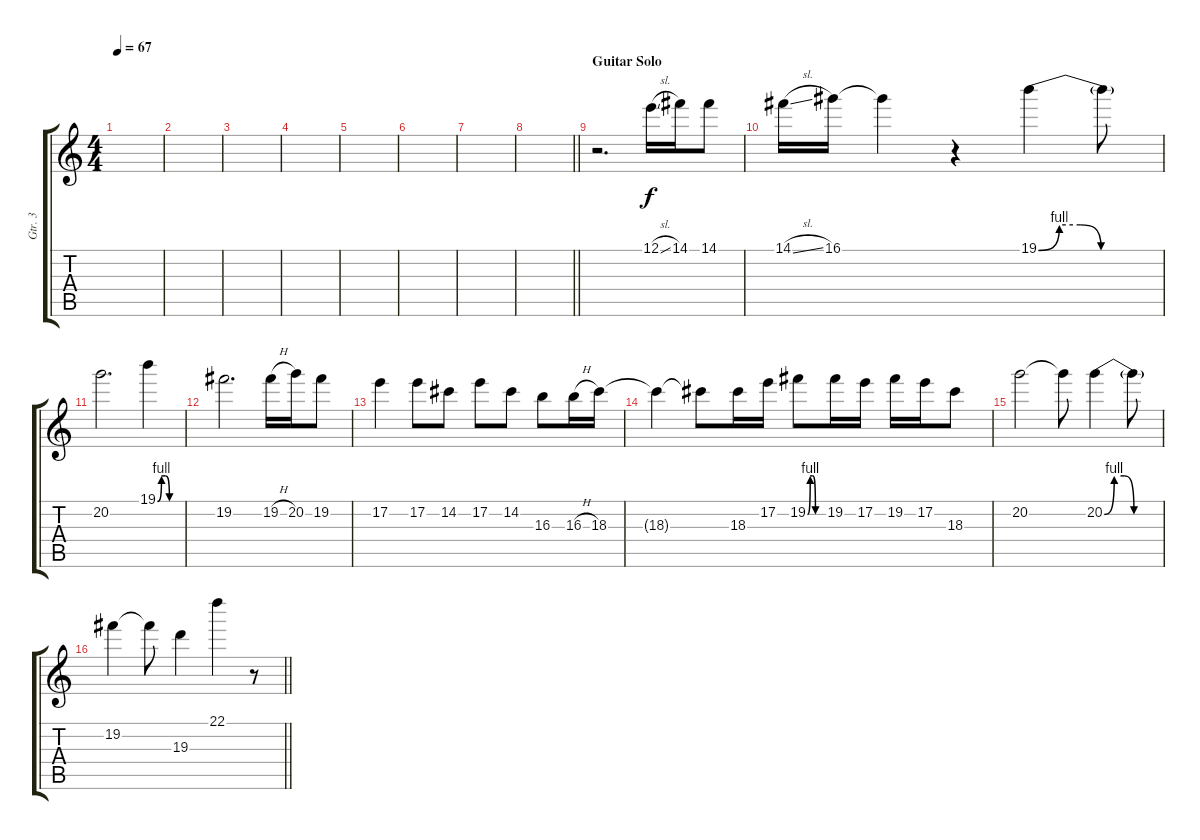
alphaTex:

\track ("Gtr. 3" "Gtr. 3") {instrument electricguitarclean}
\staff {score tabs}
\tuning (E4 B3 G3 D3 A2 E2) {hide}
\ts (4 4)
\tempo 67
\clef g2
\ks c
|
|
|
|
|
|
|
\barLineRight lightlight
|
\section ("" "Guitar Solo")
r.2{d} 12.1{sl}.16 14.1.16 14.1.8 |
14.1{sl}.16 16.1.16 16.1{t}.4 r.4 19.1{be (custom 0 0 10 4 20 4 30 0 60 0)}.4 19.1{t}.8 |
20.2.2{d} 19.1{be (custom 0 0 10 4 20 4 30 0 60 0)}.4 |
19.2.2{d} 19.2{h}.16 20.2.16 19.2.8 |
17.2.4{balance 16} 17.2.8 14.2.8 17.2.8 14.2.8 16.3.8 16.3{h}.16 18.3.16 |
18.3{t}.4 18.3{t}.8 18.3.16 17.2.16 19.2{be (custom 0 0 10 4 20 4 30 0 60 0)}.8 19.2.16 17.2.16 19.2.16 17.2.16 18.3.8 |
20.2.2 20.2{t}.8 20.2{be (custom 0 0 10 4 20 4 30 0 60 0)}.4 20.2{t}.8 |
\barLineRight lightlight
19.2.4 19.2{t}.8 19.3.4 22.1.4 r.8
